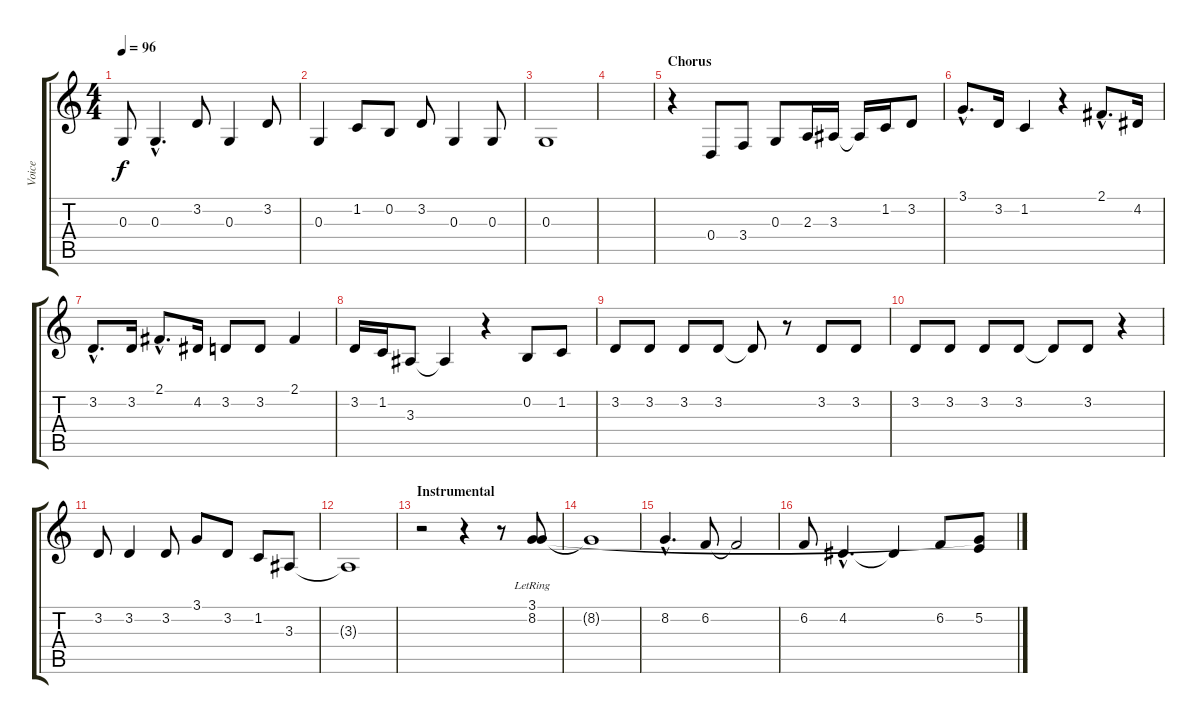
\track ("Voice" "Voice") {instrument ocarina}
\staff {score tabs}
\tuning (E4 B3 G3 D3 A2 E2) {hide}
\ts (4 4)
\tempo 96
\clef g2
\ks c
0.3.8{dy f} 0.3{hac}.4{d} 3.2.8 0.3.4 3.2.8 |
0.3.4 1.2.8 0.2.8 3.2.8 0.3.4 0.3.8 |
0.3.1{volume 4} |
|
\section ("" "Chorus")
r.4{volume 8} 0.4.8 3.4.8 0.3.8 2.3.16 3.3.16 3.3{t}.16 1.2.16 3.2.8 |
3.1{hac}.8{d} 3.2.16 1.2.4 r.4 2.1{hac}.8{d} 4.2.16 |
3.2{hac}.8{d} 3.2.16 2.1{hac}.8{d} 4.2.16 3.2.8 3.2.8 2.1.4 |
3.2.16 1.2.16 3.3.8 3.3{t}.4 r.4 0.2.8 1.2.8 |
3.2.8 3.2.8 3.2.8 3.2.8 3.2{t}.8 r.8 3.2.8 3.2.8 |
3.2.8 3.2.8 3.2.8 3.2.8 3.2{t}.8 3.2.8 r.4 |
3.2.8 3.2.4 3.2.8 3.1.8 3.2.8 1.2.8 3.3.8 |
3.3{t}.1 |
\section ("" "Instrumental")
r.2{volume 5} r.4 r.8 (3.1{lr} 8.2).8 |
8.2{t}.1 |
8.2{hac}.4{d} 6.2.8 6.2{t}.2 |
6.2.8 4.2{hac}.4{d} 4.2{t}.4 6.2.8 (3.1{t} 5.2).8
